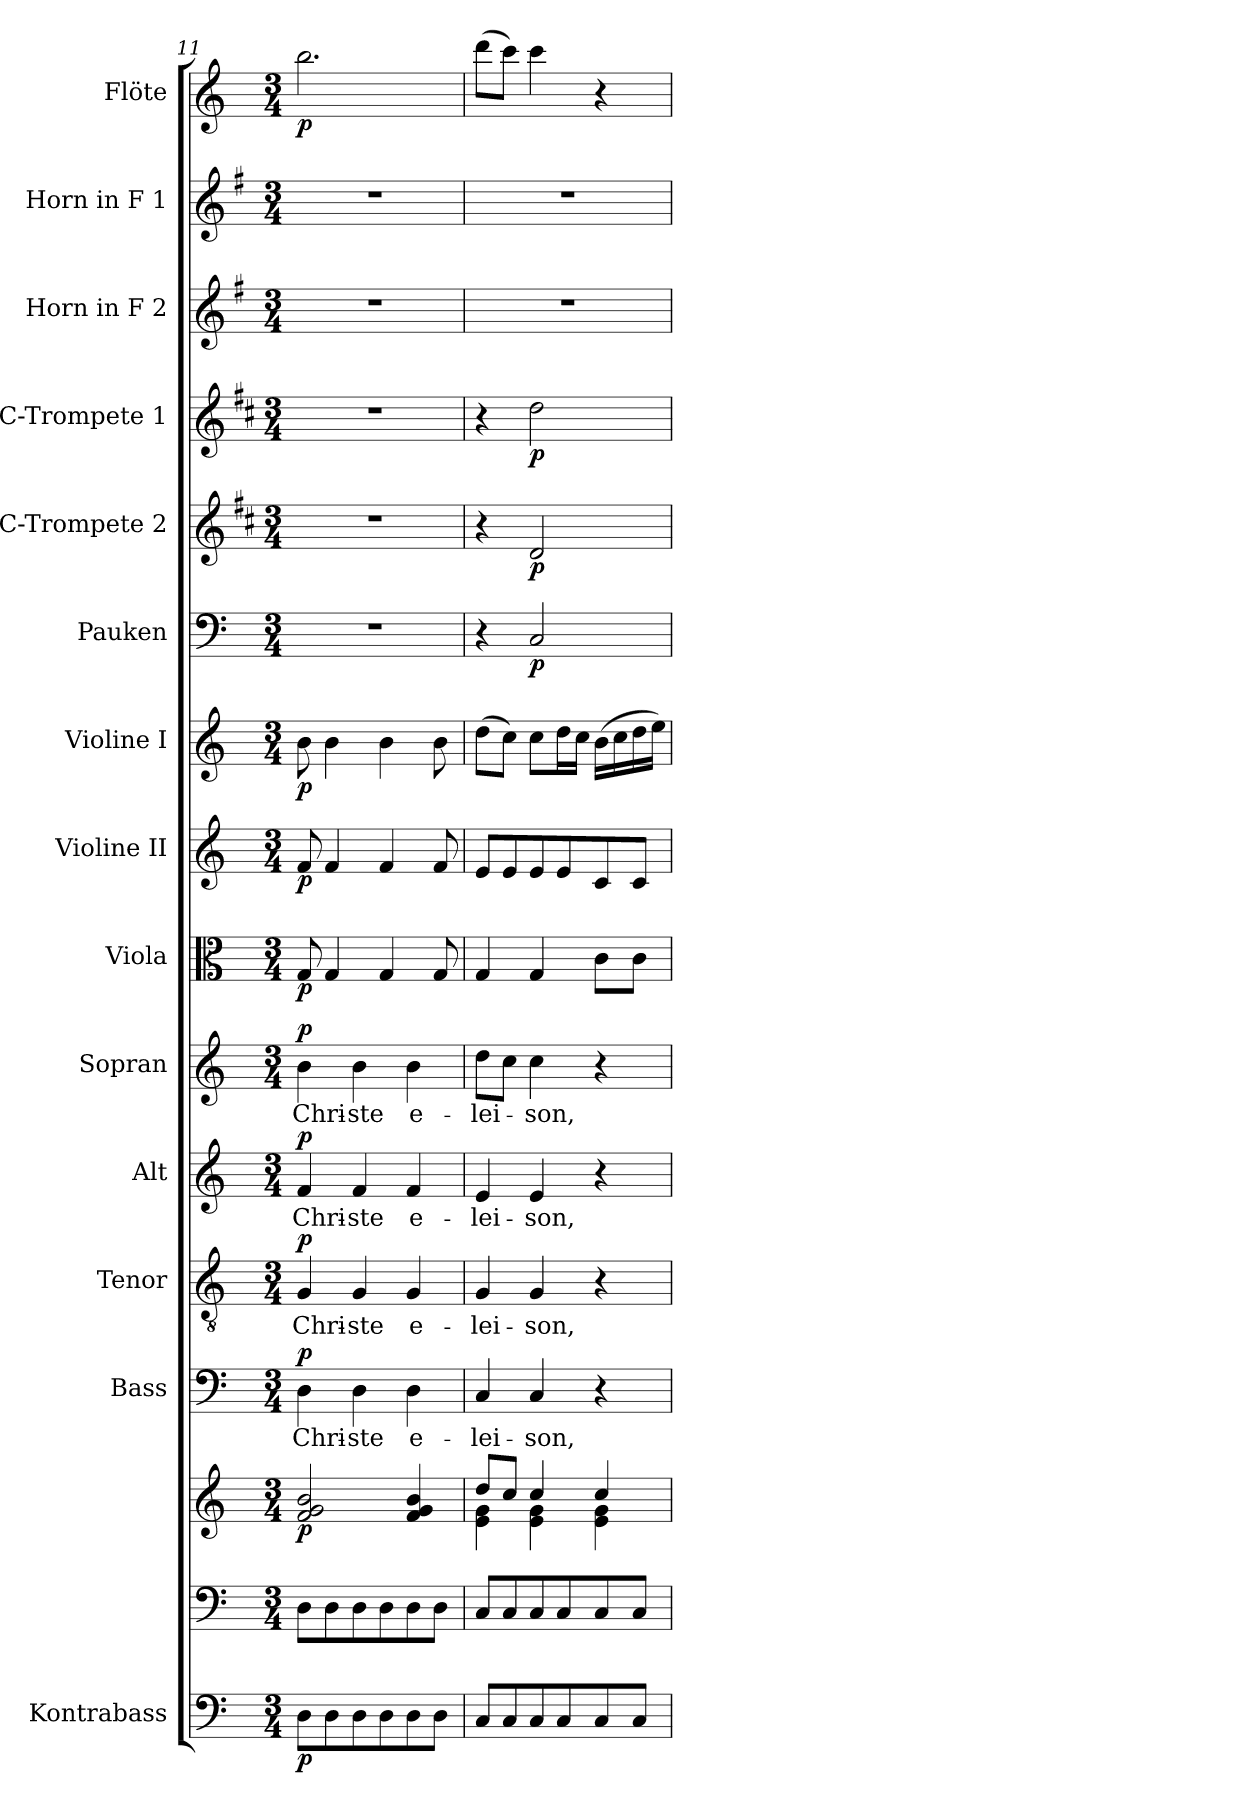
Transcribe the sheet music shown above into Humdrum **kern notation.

**kern	**dynam	**kern	**kern	**dynam	**kern	**text	**dynam	**kern	**text	**dynam	**kern	**text	**dynam	**kern	**text	**dynam	**kern	**dynam	**kern	**dynam	**kern	**dynam	**kern	**dynam	**kern	**dynam	**kern	**dynam	**kern	**kern	**kern	**dynam
*part15	*part15	*part14	*part14	*part14	*part13	*part13	*part13	*part12	*part12	*part12	*part11	*part11	*part11	*part10	*part10	*part10	*part9	*part9	*part8	*part8	*part7	*part7	*part6	*part6	*part5	*part5	*part4	*part4	*part3	*part2	*part1	*part1
*staff16	*staff16	*staff15	*staff14	*staff14/15	*staff13	*staff13	*staff13	*staff12	*staff12	*staff12	*staff11	*staff11	*staff11	*staff10	*staff10	*staff10	*staff9	*staff9	*staff8	*staff8	*staff7	*staff7	*staff6	*staff6	*staff5	*staff5	*staff4	*staff4	*staff3	*staff2	*staff1	*staff1
*I"Kontrabass	*	*	*	*	*I"Bass	*	*	*I"Tenor	*	*	*I"Alt	*	*	*I"Sopran	*	*	*I"Viola	*	*I"Violine II	*	*I"Violine I	*	*I"Pauken	*	*I"C-Trompete 2	*	*I"C-Trompete 1	*	*I"Horn in F 2	*I"Horn in F 1	*I"Flöte	*
*I'Kb.	*	*	*	*	*I'B.	*	*	*I'T.	*	*	*I'A.	*	*	*I'S.	*	*	*I'Vla.	*	*I'Vl. II	*	*I'Vl. I	*	*I'Pk.	*	*I'C Trp. 2	*	*I'C Trp. 1	*	*	*	*I'Fl.	*
*clefF4	*	*clefF4	*clefG2	*	*clefF4	*	*	*clefGv2	*	*	*clefG2	*	*	*clefG2	*	*	*clefC3	*	*clefG2	*	*clefG2	*	*clefF4	*	*clefG2	*	*clefG2	*	*clefG2	*clefG2	*clefG2	*
*ITrd7c12	*	*	*	*	*	*	*	*	*	*	*	*	*	*	*	*	*	*	*	*	*	*	*	*	*ITrd1c2	*	*ITrd1c2	*	*ITrd4c7	*ITrd4c7	*	*
*k[]	*	*k[]	*k[]	*	*k[]	*	*	*k[]	*	*	*k[]	*	*	*k[]	*	*	*k[]	*	*k[]	*	*k[]	*	*k[]	*	*k[]	*	*k[]	*	*k[]	*k[]	*k[]	*
*C:	*	*C:	*C:	*	*C:	*	*	*C:	*	*	*C:	*	*	*C:	*	*	*C:	*	*C:	*	*C:	*	*C:	*	*C:	*	*C:	*	*C:	*C:	*C:	*
*M3/4	*	*M3/4	*M3/4	*	*M3/4	*	*	*M3/4	*	*	*M3/4	*	*	*M3/4	*	*	*M3/4	*	*M3/4	*	*M3/4	*	*M3/4	*	*M3/4	*	*M3/4	*	*M3/4	*M3/4	*M3/4	*
=11	=11	=11	=11	=11	=11	=11	=11	=11	=11	=11	=11	=11	=11	=11	=11	=11	=11	=11	=11	=11	=11	=11	=11	=11	=11	=11	=11	=11	=11	=11	=11	=11
!	!LO:DY:b	!	!	!LO:DY:b	!	!LO:LY:b	!LO:DY:a	!	!LO:LY:b	!LO:DY:a	!	!LO:LY:b	!LO:DY:a	!	!LO:LY:b	!LO:DY:a	!	!LO:DY:b	!	!LO:DY:b	!	!LO:DY:b	!	!	!	!	!	!	!	!	!	!LO:DY:b
8DD\L	p	8D\L	2f/ 2g/ 2b/	p	4D\	Chri-	p	4G/	Chri-	p	4f/	Chri-	p	4b\	Chri-	p	8G/	p	8f/	p	8b\	p	2.r	.	2.r	.	2.r	.	2.r	2.r	2.bb\	p
8DD\	.	8D\	.	.	.	.	.	.	.	.	.	.	.	.	.	.	4G/	.	4f/	.	4b\	.	.	.	.	.	.	.	.	.	.	.
!	!	!	!	!	!	!LO:LY:b	!	!	!LO:LY:b	!	!	!LO:LY:b	!	!	!LO:LY:b	!	!	!	!	!	!	!	!	!	!	!	!	!	!	!	!	!
8DD\	.	8D\	.	.	4D\	-ste	.	4G/	-ste	.	4f/	-ste	.	4b\	-ste	.	.	.	.	.	.	.	.	.	.	.	.	.	.	.	.	.
8DD\	.	8D\	.	.	.	.	.	.	.	.	.	.	.	.	.	.	4G/	.	4f/	.	4b\	.	.	.	.	.	.	.	.	.	.	.
!	!	!	!	!	!	!LO:LY:b	!	!	!LO:LY:b	!	!	!LO:LY:b	!	!	!LO:LY:b	!	!	!	!	!	!	!	!	!	!	!	!	!	!	!	!	!
8DD\	.	8D\	4f/ 4g/ 4b/	.	4D\	e-	.	4G/	e-	.	4f/	e-	.	4b\	e-	.	.	.	.	.	.	.	.	.	.	.	.	.	.	.	.	.
8DD\J	.	8D\J	.	.	.	.	.	.	.	.	.	.	.	.	.	.	8G/	.	8f/	.	8b\	.	.	.	.	.	.	.	.	.	.	.
=12	=12	=12	=12	=12	=12	=12	=12	=12	=12	=12	=12	=12	=12	=12	=12	=12	=12	=12	=12	=12	=12	=12	=12	=12	=12	=12	=12	=12	=12	=12	=12	=12
*	*	*	*^	*	*	*	*	*	*	*	*	*	*	*	*	*	*	*	*	*	*	*	*	*	*	*	*	*	*	*	*	*
!	!	!	!	!	!	!	!LO:LY:b	!	!	!LO:LY:b	!	!	!LO:LY:b	!	!	!LO:LY:b	!	!	!	!	!	!	!	!	!	!	!	!	!	!	!	!	!
8CC/L	.	8C/L	8dd/L	4e\ 4g\	.	4C/	-lei-	.	4G/	-lei-	.	4e/	-lei-	.	8dd\L	-lei-	.	4G/	.	8e/L	.	(>8dd\L	.	4r	.	4r	.	4r	.	2.r	2.r	(>8ddd\L	.
8CC/	.	8C/	8cc/J	.	.	.	.	.	.	.	.	.	.	.	8cc\J	.	.	.	.	8e/	.	8cc\J)	.	.	.	.	.	.	.	.	.	8ccc\J)	.
!	!	!	!	!	!	!	!LO:LY:b	!	!	!LO:LY:b	!	!	!LO:LY:b	!	!	!LO:LY:b	!	!	!	!	!	!	!	!	!LO:DY:b	!	!LO:DY:b	!	!LO:DY:b	!	!	!	!
8CC/	.	8C/	4cc/	4e\ 4g\	.	4C/	-son,	.	4G/	-son,	.	4e/	-son,	.	4cc\	-son,	.	4G/	.	8e/	.	8cc\L	.	2C/	p	2c/	p	2cc\	p	.	.	4ccc\	.
8CC/	.	8C/	.	.	.	.	.	.	.	.	.	.	.	.	.	.	.	.	.	8e/	.	16dd\L	.	.	.	.	.	.	.	.	.	.	.
.	.	.	.	.	.	.	.	.	.	.	.	.	.	.	.	.	.	.	.	.	.	16cc\JJ	.	.	.	.	.	.	.	.	.	.	.
8CC/	.	8C/	4cc/	4e\ 4g\	.	4r	.	.	4r	.	.	4r	.	.	4r	.	.	8c\L	.	8c/	.	(>16b\LL	.	.	.	.	.	.	.	.	.	4r	.
.	.	.	.	.	.	.	.	.	.	.	.	.	.	.	.	.	.	.	.	.	.	16cc\	.	.	.	.	.	.	.	.	.	.	.
8CC/J	.	8C/J	.	.	.	.	.	.	.	.	.	.	.	.	.	.	.	8c\J	.	8c/J	.	16dd\	.	.	.	.	.	.	.	.	.	.	.
.	.	.	.	.	.	.	.	.	.	.	.	.	.	.	.	.	.	.	.	.	.	16ee\JJ)	.	.	.	.	.	.	.	.	.	.	.
*	*	*	*v	*v	*	*	*	*	*	*	*	*	*	*	*	*	*	*	*	*	*	*	*	*	*	*	*	*	*	*	*	*	*
=	=	=	=	=	=	=	=	=	=	=	=	=	=	=	=	=	=	=	=	=	=	=	=	=	=	=	=	=	=	=	=	=
*-	*-	*-	*-	*-	*-	*-	*-	*-	*-	*-	*-	*-	*-	*-	*-	*-	*-	*-	*-	*-	*-	*-	*-	*-	*-	*-	*-	*-	*-	*-	*-	*-
